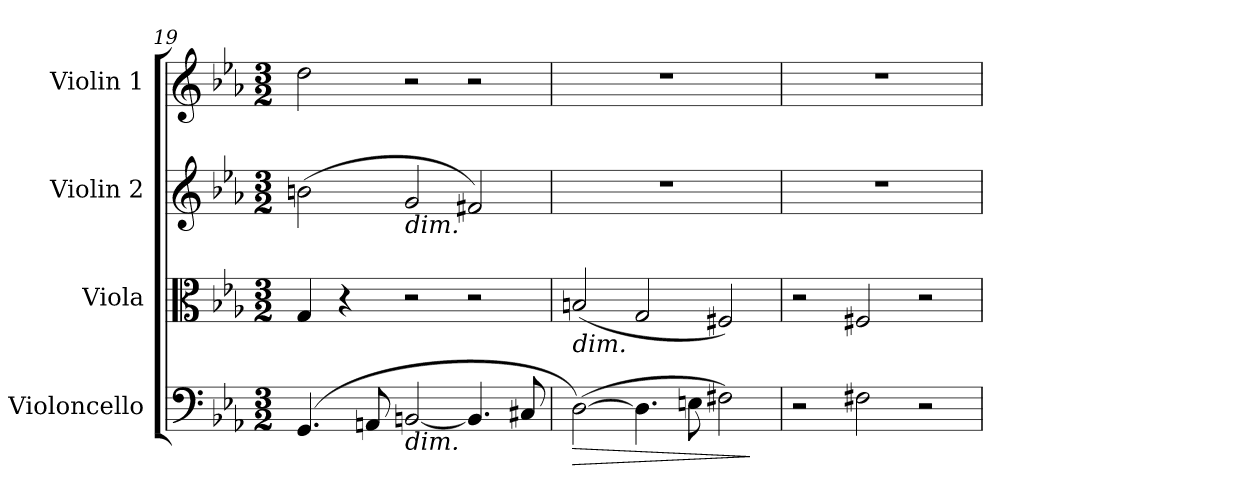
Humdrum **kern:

**kern	**dynam	**kern	**kern	**kern
*part4	*part4	*part3	*part2	*part1
*staff4	*staff4	*staff3	*staff2	*staff1
*I"Violoncello	*	*I"Viola	*I"Violin 2	*I"Violin 1
*I'Vc	*	*I'Vla	*I'Vln	*I'Vln
*clefF4	*	*clefC3	*clefG2	*clefG2
*k[b-e-a-]	*	*k[b-e-a-]	*k[b-e-a-]	*k[b-e-a-]
*M3/2	*	*M3/2	*M3/2	*M3/2
=19	=19	=19	=19	=19
(4.GG/	.	4G/	(2bn\	2dd\
.	.	4r	.	.
8AAn/	.	.	.	.
!	!	!	!LO:TX:b:i:t=dim.	!
!LO:TX:b:i:t=dim.	!	!	!	!
[2BBn/	.	2r	2g/	2r
4.BB/]	.	2r	2f#X/)	2r
8C#X/	.	.	.	.
=20	=20	=20	=20	=20
!	!	!LO:TX:b:i:t=dim.	!	!
!	!LO:HP:b	!	!	!
([2D\)	>	(2Bn/	1.r	1.r
4.D\]	.	2G/	.	.
8En\	.	.	.	.
2F#X\)	.	2F#X/)	.	.
.	]	.	.	.
=21	=21	=21	=21	=21
2r	.	2r	1.r	1.r
2F#X\	.	2F#X/	.	.
2r	.	2r	.	.
=	=	=	=	=
*-	*-	*-	*-	*-
